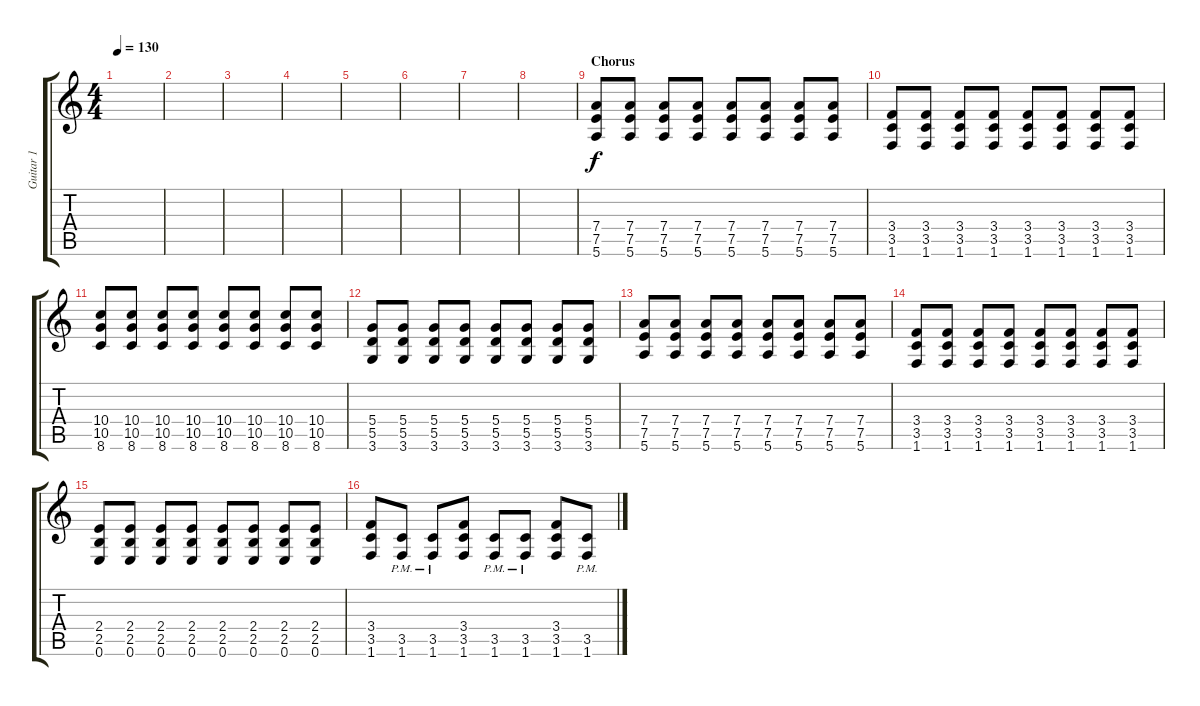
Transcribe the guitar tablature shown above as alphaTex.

\track ("Guitar 1" "Guitar 1") {instrument acousticguitarsteel}
\staff {score tabs}
\tuning (E4 B3 G3 D3 A2 E2) {hide}
\ts (4 4)
\tempo 130
\clef g2
\ks c
|
|
|
|
|
|
|
|
\section ("" "Chorus")
(7.4 7.5 5.6).8{balance 8 instrument distortionguitar} (7.4 7.5 5.6).8{balance 8 instrument distortionguitar} (7.4 7.5 5.6).8{balance 8 instrument distortionguitar} (7.4 7.5 5.6).8{balance 8 instrument distortionguitar} (7.4 7.5 5.6).8{balance 8 instrument distortionguitar} (7.4 7.5 5.6).8{balance 8 instrument distortionguitar} (7.4 7.5 5.6).8{balance 8 instrument distortionguitar} (7.4 7.5 5.6).8{balance 8 instrument distortionguitar} |
(3.4 3.5 1.6).8{balance 8 instrument distortionguitar} (3.4 3.5 1.6).8{balance 8 instrument distortionguitar} (3.4 3.5 1.6).8{balance 8 instrument distortionguitar} (3.4 3.5 1.6).8{balance 8 instrument distortionguitar} (3.4 3.5 1.6).8{balance 8 instrument distortionguitar} (3.4 3.5 1.6).8{balance 8 instrument distortionguitar} (3.4 3.5 1.6).8{balance 8 instrument distortionguitar} (3.4 3.5 1.6).8{balance 8 instrument distortionguitar} |
(10.4 10.5 8.6).8{balance 8 instrument distortionguitar} (10.4 10.5 8.6).8{balance 8 instrument distortionguitar} (10.4 10.5 8.6).8{balance 8 instrument distortionguitar} (10.4 10.5 8.6).8{balance 8 instrument distortionguitar} (10.4 10.5 8.6).8{balance 8 instrument distortionguitar} (10.4 10.5 8.6).8{balance 8 instrument distortionguitar} (10.4 10.5 8.6).8{balance 8 instrument distortionguitar} (10.4 10.5 8.6).8{balance 8 instrument distortionguitar} |
(5.4 5.5 3.6).8{balance 8 instrument distortionguitar} (5.4 5.5 3.6).8{balance 8 instrument distortionguitar} (5.4 5.5 3.6).8{balance 8 instrument distortionguitar} (5.4 5.5 3.6).8{balance 8 instrument distortionguitar} (5.4 5.5 3.6).8{balance 8 instrument distortionguitar} (5.4 5.5 3.6).8{balance 8 instrument distortionguitar} (5.4 5.5 3.6).8{balance 8 instrument distortionguitar} (5.4 5.5 3.6).8{balance 8 instrument distortionguitar} |
(7.4 7.5 5.6).8{balance 8 instrument distortionguitar} (7.4 7.5 5.6).8{balance 8 instrument distortionguitar} (7.4 7.5 5.6).8{balance 8 instrument distortionguitar} (7.4 7.5 5.6).8{balance 8 instrument distortionguitar} (7.4 7.5 5.6).8{balance 8 instrument distortionguitar} (7.4 7.5 5.6).8{balance 8 instrument distortionguitar} (7.4 7.5 5.6).8{balance 8 instrument distortionguitar} (7.4 7.5 5.6).8{balance 8 instrument distortionguitar} |
(3.4 3.5 1.6).8{balance 8 instrument distortionguitar} (3.4 3.5 1.6).8{balance 8 instrument distortionguitar} (3.4 3.5 1.6).8{balance 8 instrument distortionguitar} (3.4 3.5 1.6).8{balance 8 instrument distortionguitar} (3.4 3.5 1.6).8{balance 8 instrument distortionguitar} (3.4 3.5 1.6).8{balance 8 instrument distortionguitar} (3.4 3.5 1.6).8{balance 8 instrument distortionguitar} (3.4 3.5 1.6).8{balance 8 instrument distortionguitar} |
(2.4 2.5 0.6).8{balance 8 instrument distortionguitar} (2.4 2.5 0.6).8{balance 8 instrument distortionguitar} (2.4 2.5 0.6).8{balance 8 instrument distortionguitar} (2.4 2.5 0.6).8{balance 8 instrument distortionguitar} (2.4 2.5 0.6).8{balance 8 instrument distortionguitar} (2.4 2.5 0.6).8{balance 8 instrument distortionguitar} (2.4 2.5 0.6).8{balance 8 instrument distortionguitar} (2.4 2.5 0.6).8{balance 8 instrument distortionguitar} |
(3.4 3.5 1.6).8{balance 8 instrument distortionguitar} (3.5{pm} 1.6).8{balance 8 instrument distortionguitar} (3.5{pm} 1.6).8{balance 8 instrument distortionguitar} (3.4 3.5 1.6).8{balance 8 instrument distortionguitar} (3.5{pm} 1.6).8{balance 8 instrument distortionguitar} (3.5{pm} 1.6).8{balance 8 instrument distortionguitar} (3.4 3.5 1.6).8{balance 8 instrument distortionguitar} (3.5{pm} 1.6).8{balance 8 instrument distortionguitar}
